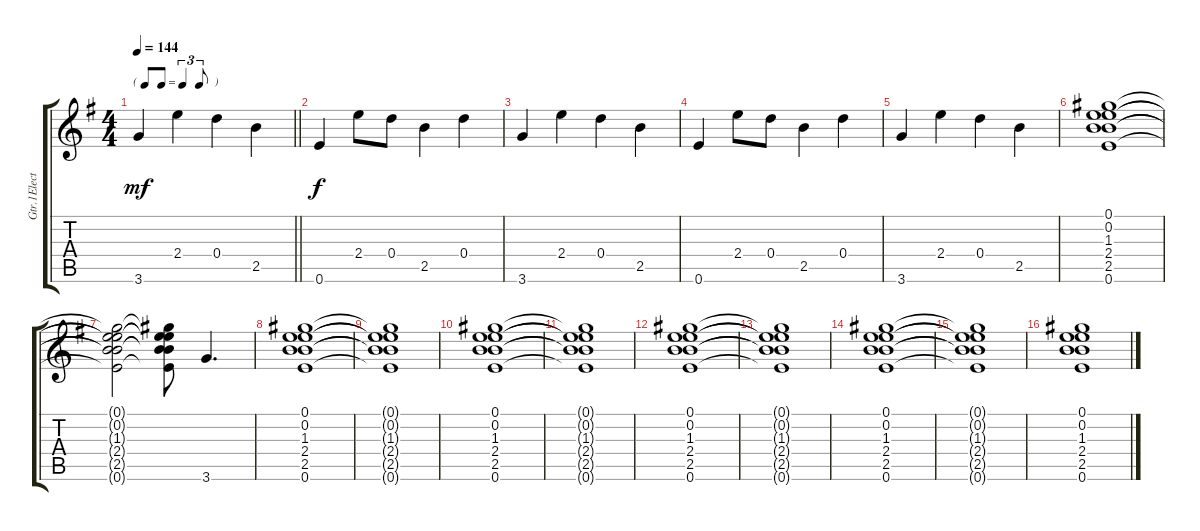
\track ("Gtr.1Electric Gtr (clean)" "Gtr.1Elect") {instrument electricguitarclean}
\staff {score tabs}
\tuning (E4 B3 G4 D4 A3 E3) {hide}
\ts (4 4)
\tf triplet8th
\tempo 144
\clef g2
\barLineRight lightlight
\ks g
3.6.4{dy mf} 2.4.4 0.4.4 2.5.4 |
0.6.4{dy f} 2.4.8 0.4.8 2.5.4 0.4.4 |
3.6.4 2.4.4 0.4.4 2.5.4 |
0.6.4 2.4.8 0.4.8 2.5.4 0.4.4 |
3.6.4 2.4.4 0.4.4 2.5.4 |
(0.1 0.2 1.3 2.4 2.5 0.6).1 |
(0.1{t} 0.2{t} 1.3{t} 2.4{t} 2.5{t} 0.6{t}).2 (0.1{t} 0.2{t} 1.3{t} 2.4{t} 2.5{t} 0.6{t}).8 3.6.4{d} |
(0.1 0.2 1.3 2.4 2.5 0.6).1 |
(0.1{t} 0.2{t} 1.3{t} 2.4{t} 2.5{t} 0.6{t}).1 |
(0.1 0.2 1.3 2.4 2.5 0.6).1 |
(0.1{t} 0.2{t} 1.3{t} 2.4{t} 2.5{t} 0.6{t}).1 |
(0.1 0.2 1.3 2.4 2.5 0.6).1 |
(0.1{t} 0.2{t} 1.3{t} 2.4{t} 2.5{t} 0.6{t}).1 |
(0.1 0.2 1.3 2.4 2.5 0.6).1 |
(0.1{t} 0.2{t} 1.3{t} 2.4{t} 2.5{t} 0.6{t}).1 |
(0.1 0.2 1.3 2.4 2.5 0.6).1
